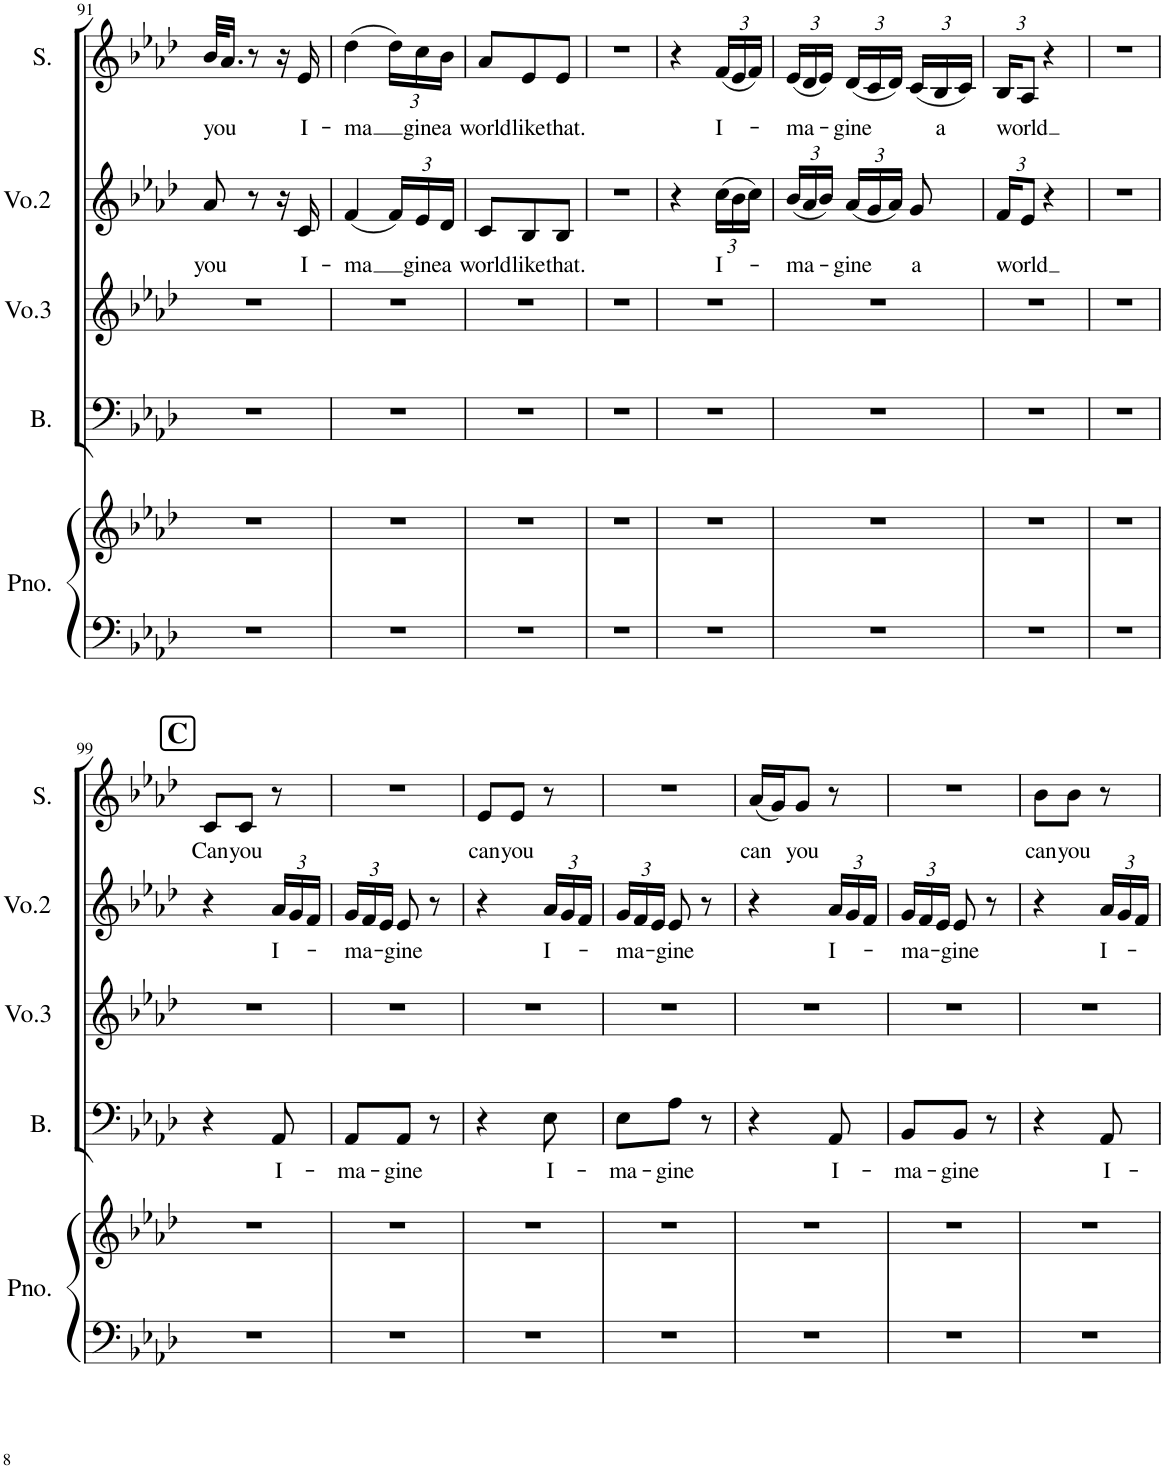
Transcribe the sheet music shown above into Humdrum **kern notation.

**kern	**kern	**kern	**text	**kern	**kern	**text	**kern	**text
*part5	*part5	*part4	*part4	*part3	*part2	*part2	*part1	*part1
*staff6	*staff5	*staff4	*staff4	*staff3	*staff2	*staff2	*staff1	*staff1
*I"Piano	*	*I"Bass	*	*I"Voice 3	*I"Voice 2	*	*I"Solo	*
*I'Pno.	*	*I'B.	*	*I'Vo.3	*I'Vo.2	*	*I'S.	*
!!LO:PB:g=z
*clefF4	*clefG2	*clefF4	*	*clefG2	*clefG2	*	*clefG2	*
*	*	*Trd7c12	*	*	*	*	*	*
*k[b-e-a-d-]	*k[b-e-a-d-]	*k[b-e-a-d-]	*	*k[b-e-a-d-]	*k[b-e-a-d-]	*	*k[b-e-a-d-]	*
*M3/8	*M3/8	*M3/8	*	*M3/8	*M3/8	*	*M3/8	*
=91	=91	=91	=91	=91	=91	=91	=91	=91
!	!	!	!	!	!	!LO:LY:b	!	!LO:LY:b
4.r	4.r	4.r	.	4.r	8a-/	you	32b-/KLL	you
.	.	.	.	.	.	.	16.a-/JJ	.
.	.	.	.	.	8r	.	8r	.
.	.	.	.	.	16r	.	16r	.
!	!	!	!	!	!	!LO:LY:b	!	!LO:LY:b
.	.	.	.	.	16c/	I-	16e-/	I-
=92	=92	=92	=92	=92	=92	=92	=92	=92
!	!	!	!	!	!	!LO:LY:b	!	!LO:LY:b
4.r	4.r	4.r	.	4.r	(4f/	-ma	(4dd-\	-ma
*	*	*	*	*	*Xbrackettup	*	*Xbrackettup	*
.	.	.	.	.	24f/LL)	.	24dd-\LL)	.
!	!	!	!	!	!	!LO:LY:b	!	!LO:LY:b
.	.	.	.	.	24e-/	gine	24cc\	gine
!	!	!	!	!	!	!LO:LY:b	!	!LO:LY:b
.	.	.	.	.	24d-/JJ	a	24b-\JJ	a
=93	=93	=93	=93	=93	=93	=93	=93	=93
!	!	!	!	!	!	!LO:LY:b	!	!LO:LY:b
4.r	4.r	4.r	.	4.r	8c/L	world	8a-/L	world
!	!	!	!	!	!	!LO:LY:b	!	!LO:LY:b
.	.	.	.	.	8B-/	like	8e-/	like
!	!	!	!	!	!	!LO:LY:b	!	!LO:LY:b
.	.	.	.	.	8B-/J	that.	8e-/J	that.
=94	=94	=94	=94	=94	=94	=94	=94	=94
4.r	4.r	4.r	.	4.r	4.r	.	4.r	.
=95	=95	=95	=95	=95	=95	=95	=95	=95
4.r	4.r	4.r	.	4.r	4r	.	4r	.
!	!	!	!	!	!	!LO:LY:b	!	!LO:LY:b
.	.	.	.	.	(24cc\LL	I-	(24f/LL	I-
.	.	.	.	.	24b-\	.	24e-/	.
.	.	.	.	.	24cc\JJ)	.	24f/JJ)	.
=96	=96	=96	=96	=96	=96	=96	=96	=96
!	!	!	!	!	!	!LO:LY:b	!	!LO:LY:b
4.r	4.r	4.r	.	4.r	(24b-/LL	-ma-	(24e-/LL	-ma-
.	.	.	.	.	24a-/	.	24d-/	.
.	.	.	.	.	24b-/JJ)	.	24e-/JJ)	.
!	!	!	!	!	!	!LO:LY:b	!	!LO:LY:b
.	.	.	.	.	(24a-/LL	-gine	(24d-/LL	-gine
.	.	.	.	.	24g/	.	24c/	.
.	.	.	.	.	24a-/JJ)	.	24d-/JJ)	.
!	!	!	!	!	!	!LO:LY:b	!	!
.	.	.	.	.	8g/	a	(24c/LL	.
!	!	!	!	!	!	!	!	!LO:LY:b
.	.	.	.	.	.	.	24B-/	a
.	.	.	.	.	.	.	24c/JJ)	.
=97	=97	=97	=97	=97	=97	=97	=97	=97
!	!	!	!	!	!	!LO:LY:b	!	!LO:LY:b
4.r	4.r	4.r	.	4.r	24f/KL	world	24B-/KL	world
.	.	.	.	.	12e-/J	.	12A-/J	.
.	.	.	.	.	4r	.	4r	.
=98	=98	=98	=98	=98	=98	=98	=98	=98
4.r	4.r	4.r	.	4.r	4.r	.	4.r	.
!!LO:LB:g=z
!!LO:REH:place=s1:a:B:cj:fs=14:t=C
=99	=99	=99	=99	=99	=99	=99	=99	=99
!	!	!	!	!	!	!	!	!LO:LY:b
4.r	4.r	4r	.	4.r	4r	.	8c/L	Can
!	!	!	!	!	!	!	!	!LO:LY:b
.	.	.	.	.	.	.	8c/J	you
!	!	!	!LO:LY:b	!	!	!LO:LY:b	!	!
.	.	8AA-/	I-	.	24a-/LL	-I-	8r	.
.	.	.	.	.	24g/	.	.	.
.	.	.	.	.	24f/JJ	.	.	.
=100	=100	=100	=100	=100	=100	=100	=100	=100
!	!	!	!LO:LY:b	!	!	!LO:LY:b	!	!
4.r	4.r	8AA-/L	-ma-	4.r	24g/LL	-ma-	4.r	.
.	.	.	.	.	24f/	.	.	.
.	.	.	.	.	24e-/JJ	.	.	.
!	!	!	!LO:LY:b	!	!	!LO:LY:b	!	!
.	.	8AA-/J	-gine	.	8e-/	-gine	.	.
.	.	8r	.	.	8r	.	.	.
=101	=101	=101	=101	=101	=101	=101	=101	=101
!	!	!	!	!	!	!	!	!LO:LY:b
4.r	4.r	4r	.	4.r	4r	.	8e-/L	can
!	!	!	!	!	!	!	!	!LO:LY:b
.	.	.	.	.	.	.	8e-/J	you
!	!	!	!LO:LY:b	!	!	!LO:LY:b	!	!
.	.	8E-\	I-	.	24a-/LL	-I-	8r	.
.	.	.	.	.	24g/	.	.	.
.	.	.	.	.	24f/JJ	.	.	.
=102	=102	=102	=102	=102	=102	=102	=102	=102
!	!	!	!LO:LY:b	!	!	!LO:LY:b	!	!
4.r	4.r	8E-\L	-ma-	4.r	24g/LL	-ma-	4.r	.
.	.	.	.	.	24f/	.	.	.
.	.	.	.	.	24e-/JJ	.	.	.
!	!	!	!LO:LY:b	!	!	!LO:LY:b	!	!
.	.	8A-\J	-gine	.	8e-/	-gine	.	.
.	.	8r	.	.	8r	.	.	.
=103	=103	=103	=103	=103	=103	=103	=103	=103
!	!	!	!	!	!	!	!	!LO:LY:b
4.r	4.r	4r	.	4.r	4r	.	(16a-/LL	can
.	.	.	.	.	.	.	16g/J)	.
!	!	!	!	!	!	!	!	!LO:LY:b
.	.	.	.	.	.	.	8g/J	you
!	!	!	!LO:LY:b	!	!	!LO:LY:b	!	!
.	.	8AA-/	I-	.	24a-/LL	I-	8r	.
.	.	.	.	.	24g/	.	.	.
.	.	.	.	.	24f/JJ	.	.	.
=104	=104	=104	=104	=104	=104	=104	=104	=104
!	!	!	!LO:LY:b	!	!	!LO:LY:b	!	!
4.r	4.r	8BB-/L	-ma-	4.r	24g/LL	-ma-	4.r	.
.	.	.	.	.	24f/	.	.	.
.	.	.	.	.	24e-/JJ	.	.	.
!	!	!	!LO:LY:b	!	!	!LO:LY:b	!	!
.	.	8BB-/J	-gine	.	8e-/	-gine	.	.
.	.	8r	.	.	8r	.	.	.
=105	=105	=105	=105	=105	=105	=105	=105	=105
!	!	!	!	!	!	!	!	!LO:LY:b
4.r	4.r	4r	.	4.r	4r	.	8b-\L	can
!	!	!	!	!	!	!	!	!LO:LY:b
.	.	.	.	.	.	.	8b-\J	you
!	!	!	!LO:LY:b	!	!	!LO:LY:b	!	!
.	.	8AA-/	I-	.	24a-/LL	I-	8r	.
.	.	.	.	.	24g/	.	.	.
.	.	.	.	.	24f/JJ	.	.	.
=	=	=	=	=	=	=	=	=
*-	*-	*-	*-	*-	*-	*-	*-	*-
